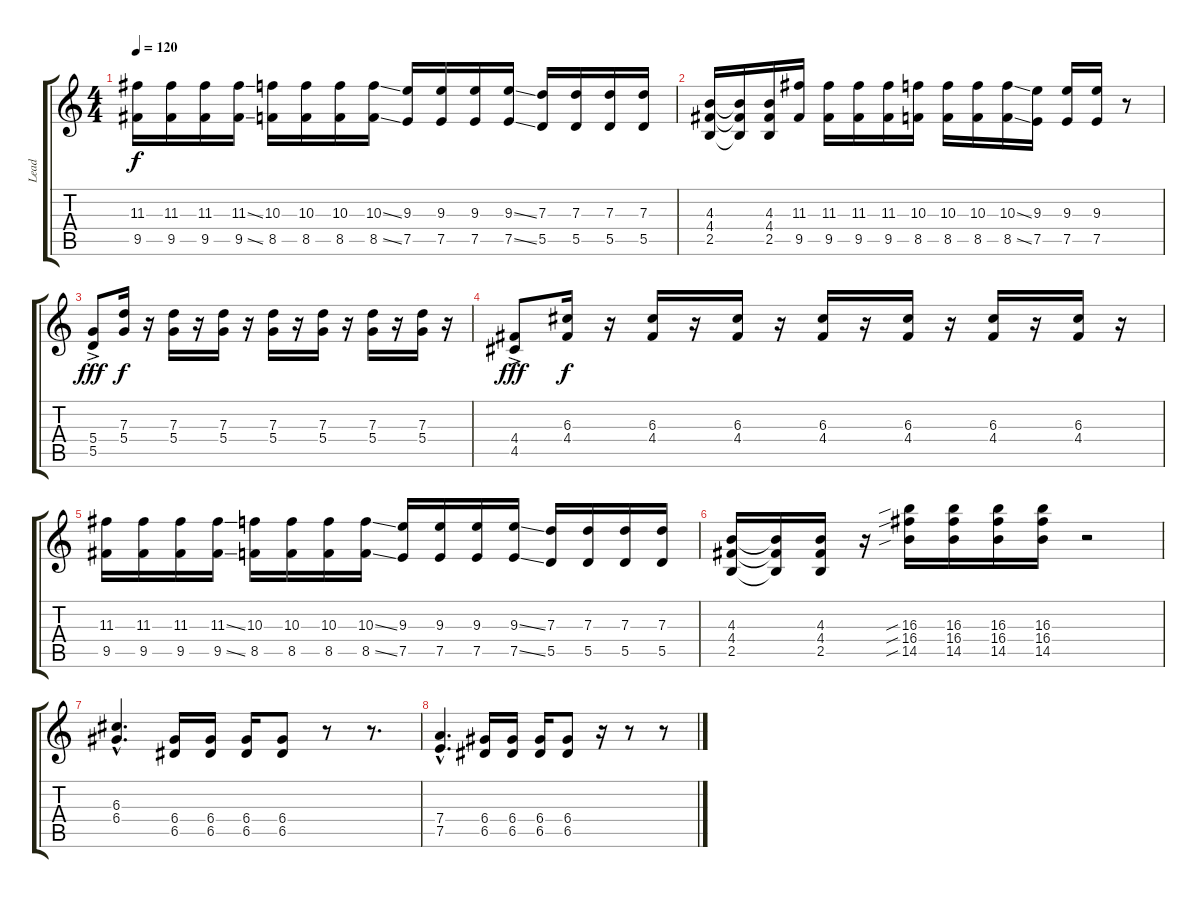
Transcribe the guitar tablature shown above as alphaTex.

\track ("Lead" "Lead") {instrument distortionguitar}
\staff {score tabs}
\tuning (E4 B3 G3 D3 A2 E2) {hide}
\ts (4 4)
\tempo 120
\clef g2
\ks c
(11.3 9.5).16{dy f} (11.3 9.5).16 (11.3 9.5).16 (11.3{ss} 9.5{ss}).16 (10.3 8.5).16 (10.3 8.5).16 (10.3 8.5).16 (10.3{ss} 8.5{ss}).16 (9.3 7.5).16 (9.3 7.5).16 (9.3 7.5).16 (9.3{ss} 7.5{ss}).16 (7.3 5.5).16 (7.3 5.5).16 (7.3 5.5).16 (7.3 5.5).16 |
(4.3 4.4 2.5).16 (4.3{t} 4.4{t} 2.5{t}).16 (4.3 4.4 2.5).16 (11.3 9.5).16 (11.3 9.5).16 (11.3 9.5).16 (11.3 9.5).16 (10.3 8.5).16 (10.3 8.5).16 (10.3 8.5).16 (10.3{ss} 8.5{ss}).16 (9.3 7.5).16 (9.3 7.5).16 (9.3 7.5).16 r.8 |
(5.4{ac} 5.5{ac}).8{dy fff} (7.3 5.4).16{dy f} r.16 (7.3 5.4).16 r.16 (7.3 5.4).16 r.16 (7.3 5.4).16 r.16 (7.3 5.4).16 r.16 (7.3 5.4).16 r.16 (7.3 5.4).16 r.16 |
(4.4{ac} 4.5{ac}).8{dy fff} (6.3 4.4).16{dy f} r.16 (6.3 4.4).16 r.16 (6.3 4.4).16 r.16 (6.3 4.4).16 r.16 (6.3 4.4).16 r.16 (6.3 4.4).16 r.16 (6.3 4.4).16 r.16 |
(11.3 9.5).16 (11.3 9.5).16 (11.3 9.5).16 (11.3{ss} 9.5{ss}).16 (10.3 8.5).16 (10.3 8.5).16 (10.3 8.5).16 (10.3{ss} 8.5{ss}).16 (9.3 7.5).16 (9.3 7.5).16 (9.3 7.5).16 (9.3{ss} 7.5{ss}).16 (7.3 5.5).16 (7.3 5.5).16 (7.3 5.5).16 (7.3 5.5).16 |
(4.3 4.4 2.5).16 (4.3{t} 4.4{t} 2.5{t}).16 (4.3 4.4 2.5).16 r.16 (16.3{sib} 16.4{sib} 14.5{sib}).16 (16.3 16.4 14.5).16 (16.3 16.4 14.5).16 (16.3 16.4 14.5).16 r.2 |
(6.3{hac} 6.4{hac}).4{d} (6.4 6.5).16 (6.4 6.5).16 (6.4 6.5).16 (6.4 6.5).8 r.8 r.8{d} |
(7.4{hac} 7.5{hac}).4{d} (6.4 6.5).16 (6.4 6.5).16 (6.4 6.5).16 (6.4 6.5).8 r.16 r.8 r.8
